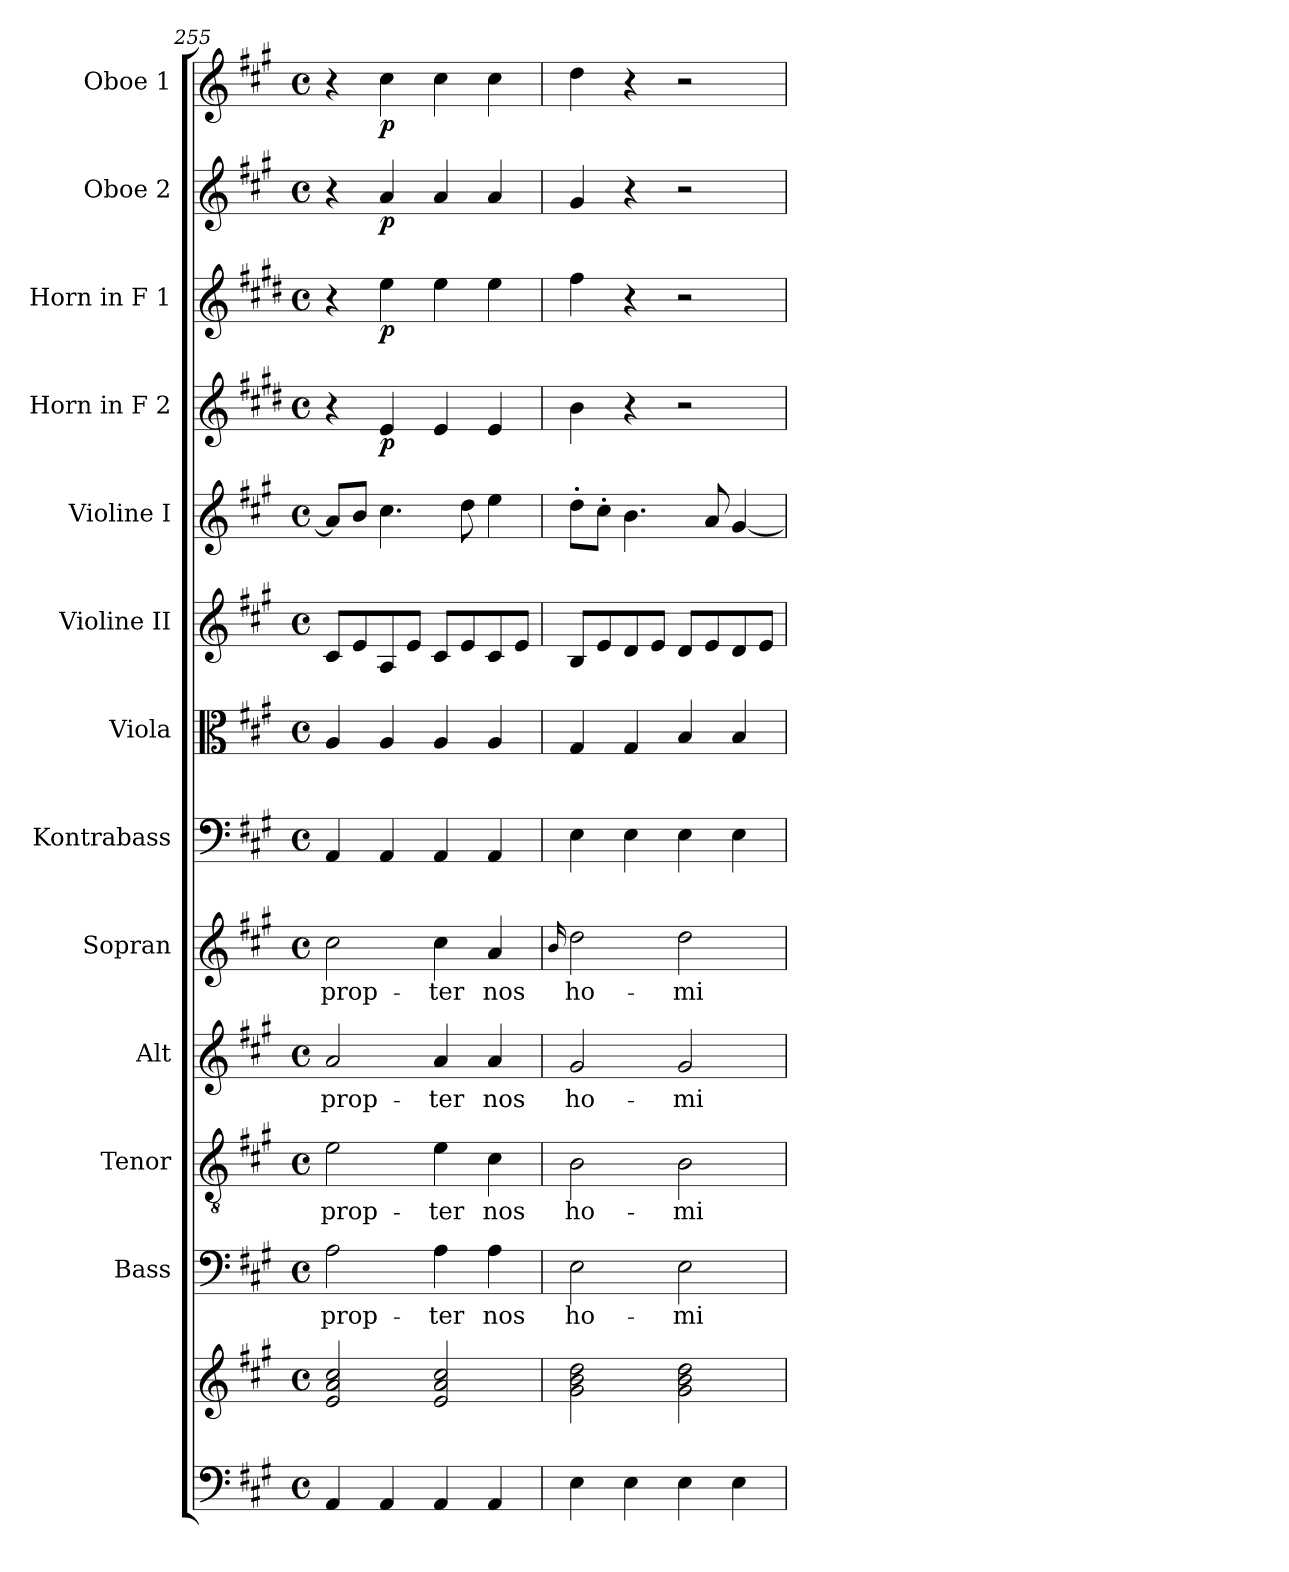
**kern	**kern	**kern	**text	**kern	**text	**kern	**text	**kern	**text	**kern	**kern	**kern	**kern	**kern	**dynam	**kern	**dynam	**kern	**dynam	**kern	**dynam
*part13	*part13	*part12	*part12	*part11	*part11	*part10	*part10	*part9	*part9	*part8	*part7	*part6	*part5	*part4	*part4	*part3	*part3	*part2	*part2	*part1	*part1
*staff14	*staff13	*staff12	*staff12	*staff11	*staff11	*staff10	*staff10	*staff9	*staff9	*staff8	*staff7	*staff6	*staff5	*staff4	*staff4	*staff3	*staff3	*staff2	*staff2	*staff1	*staff1
*	*	*I"Bass	*	*I"Tenor	*	*I"Alt	*	*I"Sopran	*	*I"Kontrabass	*I"Viola	*I"Violine II	*I"Violine I	*I"Horn in F 2	*	*I"Horn in F 1	*	*I"Oboe 2	*	*I"Oboe 1	*
*	*	*I'B.	*	*I'T.	*	*I'A.	*	*I'S.	*	*I'Kb.	*I'Vla.	*I'Vl. II	*I'Vl. I	*	*	*	*	*I'Ob.. 2	*	*I'Ob. 1	*
*clefF4	*clefG2	*clefF4	*	*clefGv2	*	*clefG2	*	*clefG2	*	*clefF4	*clefC3	*clefG2	*clefG2	*clefG2	*	*clefG2	*	*clefG2	*	*clefG2	*
*	*	*	*	*	*	*	*	*	*	*ITrd7c12	*	*	*	*ITrd4c7	*	*ITrd4c7	*	*	*	*	*
*k[f#c#g#]	*k[f#c#g#]	*k[f#c#g#]	*	*k[f#c#g#]	*	*k[f#c#g#]	*	*k[f#c#g#]	*	*k[f#c#g#]	*k[f#c#g#]	*k[f#c#g#]	*k[f#c#g#]	*k[f#c#g#]	*	*k[f#c#g#]	*	*k[f#c#g#]	*	*k[f#c#g#]	*
*A:	*A:	*A:	*	*A:	*	*A:	*	*A:	*	*A:	*A:	*A:	*A:	*A:	*	*A:	*	*A:	*	*A:	*
*M4/4	*M4/4	*M4/4	*	*M4/4	*	*M4/4	*	*M4/4	*	*M4/4	*M4/4	*M4/4	*M4/4	*M4/4	*	*M4/4	*	*M4/4	*	*M4/4	*
*met(c)	*met(c)	*met(c)	*	*met(c)	*	*met(c)	*	*met(c)	*	*met(c)	*met(c)	*met(c)	*met(c)	*met(c)	*	*met(c)	*	*met(c)	*	*met(c)	*
=255	=255	=255	=255	=255	=255	=255	=255	=255	=255	=255	=255	=255	=255	=255	=255	=255	=255	=255	=255	=255	=255
!	!	!	!LO:LY:b	!	!LO:LY:b	!	!LO:LY:b	!	!LO:LY:b	!	!	!	!	!	!	!	!	!	!	!	!
4AA/	2e/ 2a/ 2cc#/	2A\	prop-	2e\	prop-	2a/	prop-	2cc#\	prop-	4AAA/	4A/	8c#/L	8a/L]	4r	.	4r	.	4r	.	4r	.
.	.	.	.	.	.	.	.	.	.	.	.	8e/	8b/J	.	.	.	.	.	.	.	.
!	!	!	!	!	!	!	!	!	!	!	!	!	!	!	!LO:DY:b	!	!LO:DY:b	!	!LO:DY:b	!	!LO:DY:b
4AA/	.	.	.	.	.	.	.	.	.	4AAA/	4A/	8A/	4.cc#\	4A/	p	4a\	p	4a/	p	4cc#\	p
.	.	.	.	.	.	.	.	.	.	.	.	8e/J	.	.	.	.	.	.	.	.	.
!	!	!	!LO:LY:b	!	!LO:LY:b	!	!LO:LY:b	!	!LO:LY:b	!	!	!	!	!	!	!	!	!	!	!	!
4AA/	2e/ 2a/ 2cc#/	4A\	-ter	4e\	-ter	4a/	-ter	4cc#\	-ter	4AAA/	4A/	8c#/L	.	4A/	.	4a\	.	4a/	.	4cc#\	.
.	.	.	.	.	.	.	.	.	.	.	.	8e/	8dd\	.	.	.	.	.	.	.	.
!	!	!	!LO:LY:b	!	!LO:LY:b	!	!LO:LY:b	!	!LO:LY:b	!	!	!	!	!	!	!	!	!	!	!	!
4AA/	.	4A\	nos	4c#\	nos	4a/	nos	4a/	nos	4AAA/	4A/	8c#/	4ee\	4A/	.	4a\	.	4a/	.	4cc#\	.
.	.	.	.	.	.	.	.	.	.	.	.	8e/J	.	.	.	.	.	.	.	.	.
=256	=256	=256	=256	=256	=256	=256	=256	=256	=256	=256	=256	=256	=256	=256	=256	=256	=256	=256	=256	=256	=256
.	.	.	.	.	.	.	.	16qqb/	.	.	.	.	.	.	.	.	.	.	.	.	.
!	!	!	!LO:LY:b	!	!LO:LY:b	!	!LO:LY:b	!	!LO:LY:b	!	!	!	!	!	!	!	!	!	!	!	!
4E\	2g#\ 2b\ 2dd\	2E\	ho-	2B\	ho-	2g#/	ho-	2dd\	ho-	4EE\	4G#/	8B/L	8dd'>\L	4e\	.	4b\	.	4g#/	.	4dd\	.
.	.	.	.	.	.	.	.	.	.	.	.	8e/	8cc#'>\J	.	.	.	.	.	.	.	.
4E\	.	.	.	.	.	.	.	.	.	4EE\	4G#/	8d/	4.b\	4r	.	4r	.	4r	.	4r	.
.	.	.	.	.	.	.	.	.	.	.	.	8e/J	.	.	.	.	.	.	.	.	.
!	!	!	!LO:LY:b	!	!LO:LY:b	!	!LO:LY:b	!	!LO:LY:b	!	!	!	!	!	!	!	!	!	!	!	!
4E\	2g#\ 2b\ 2dd\	2E\	-mi-	2B\	-mi-	2g#/	-mi-	2dd\	-mi-	4EE\	4B/	8d/L	.	2r	.	2r	.	2r	.	2r	.
.	.	.	.	.	.	.	.	.	.	.	.	8e/	8a/	.	.	.	.	.	.	.	.
4E\	.	.	.	.	.	.	.	.	.	4EE\	4B/	8d/	[4g#/	.	.	.	.	.	.	.	.
.	.	.	.	.	.	.	.	.	.	.	.	8e/J	.	.	.	.	.	.	.	.	.
=	=	=	=	=	=	=	=	=	=	=	=	=	=	=	=	=	=	=	=	=	=
*-	*-	*-	*-	*-	*-	*-	*-	*-	*-	*-	*-	*-	*-	*-	*-	*-	*-	*-	*-	*-	*-
